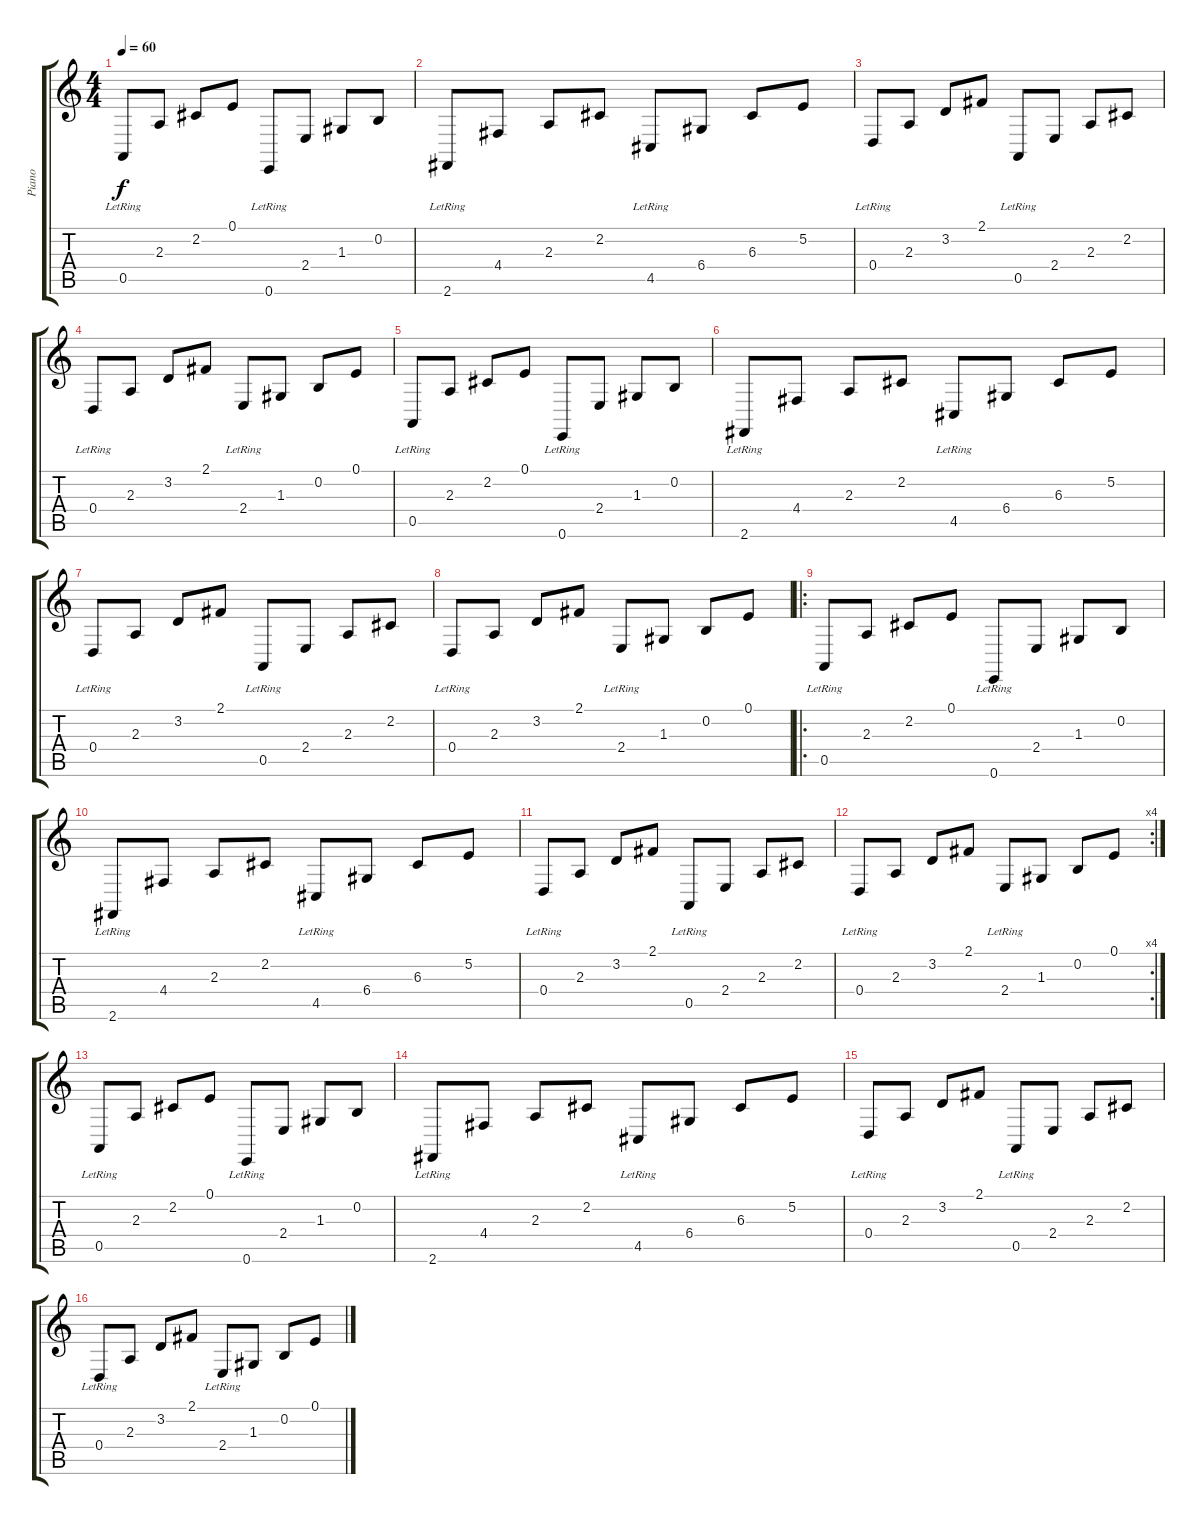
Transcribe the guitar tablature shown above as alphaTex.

\track ("Piano" "Piano") {instrument acousticgrandpiano}
\staff {score tabs}
\tuning (E4 B3 G3 D3 A2 E2) {hide}
\ts (4 4)
\tempo 60
\clef g2
\ks c
0.5{lr}.8{dy f} 2.3.8 2.2.8 0.1.8 0.6{lr}.8 2.4.8 1.3.8 0.2.8 |
2.6{lr}.8 4.4.8 2.3.8 2.2.8 4.5{lr}.8 6.4.8 6.3.8 5.2.8 |
0.4{lr}.8 2.3.8 3.2.8 2.1.8 0.5{lr}.8 2.4.8 2.3.8 2.2.8 |
0.4{lr}.8 2.3.8 3.2.8 2.1.8 2.4{lr}.8 1.3.8 0.2.8 0.1.8 |
0.5{lr}.8 2.3.8 2.2.8 0.1.8 0.6{lr}.8 2.4.8 1.3.8 0.2.8 |
2.6{lr}.8 4.4.8 2.3.8 2.2.8 4.5{lr}.8 6.4.8 6.3.8 5.2.8 |
0.4{lr}.8 2.3.8 3.2.8 2.1.8 0.5{lr}.8 2.4.8 2.3.8 2.2.8 |
0.4{lr}.8 2.3.8 3.2.8 2.1.8 2.4{lr}.8 1.3.8 0.2.8 0.1.8 |
\ro
0.5{lr}.8 2.3.8 2.2.8 0.1.8 0.6{lr}.8 2.4.8 1.3.8 0.2.8 |
2.6{lr}.8 4.4.8 2.3.8 2.2.8 4.5{lr}.8 6.4.8 6.3.8 5.2.8 |
0.4{lr}.8 2.3.8 3.2.8 2.1.8 0.5{lr}.8 2.4.8 2.3.8 2.2.8 |
\rc 4
0.4{lr}.8 2.3.8 3.2.8 2.1.8 2.4{lr}.8 1.3.8 0.2.8 0.1.8 |
0.5{lr}.8 2.3.8 2.2.8 0.1.8 0.6{lr}.8 2.4.8 1.3.8 0.2.8 |
2.6{lr}.8 4.4.8 2.3.8 2.2.8 4.5{lr}.8 6.4.8 6.3.8 5.2.8 |
0.4{lr}.8 2.3.8 3.2.8 2.1.8 0.5{lr}.8 2.4.8 2.3.8 2.2.8 |
0.4{lr}.8 2.3.8 3.2.8 2.1.8 2.4{lr}.8 1.3.8 0.2.8 0.1.8
